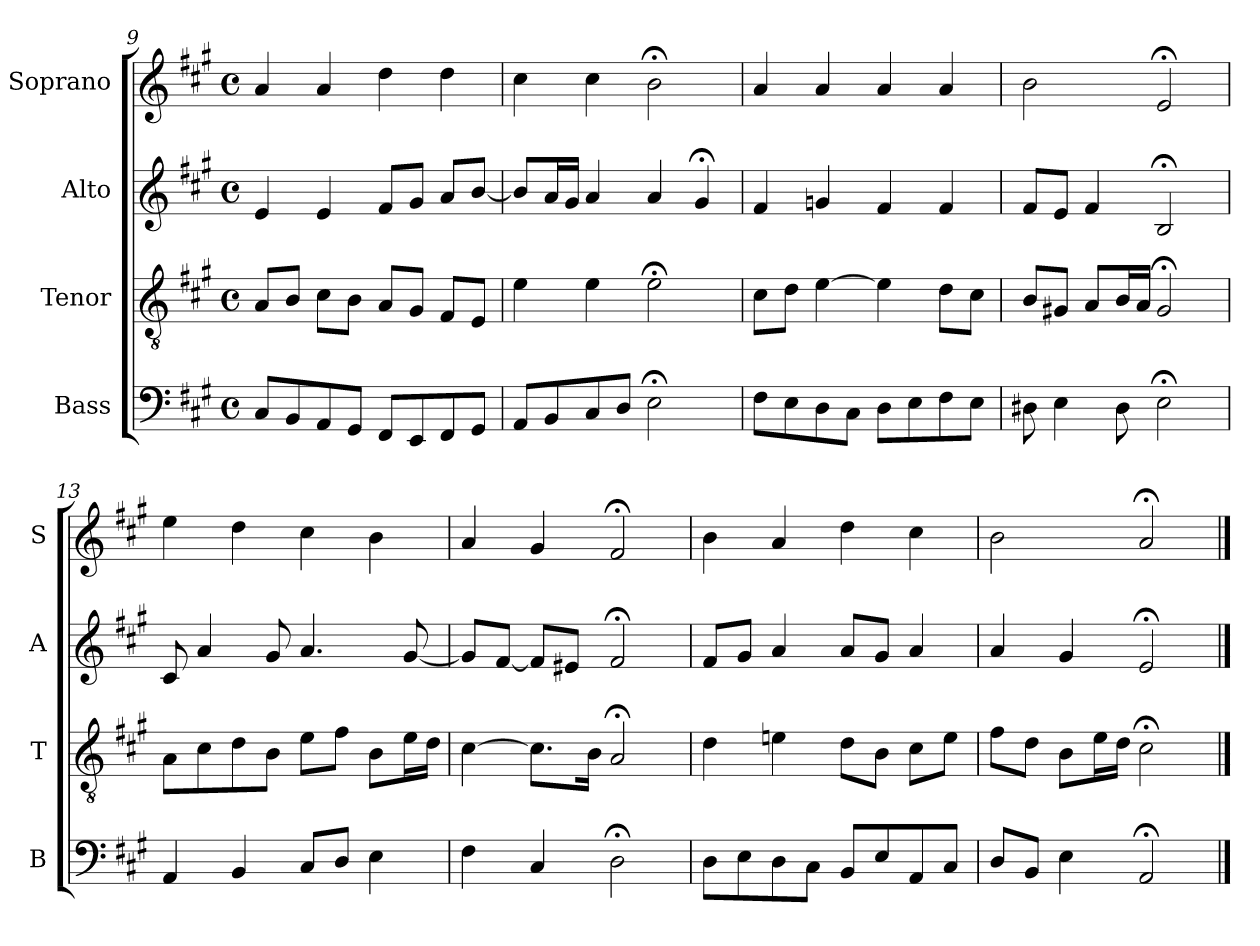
**kern	**kern	**kern	**kern
*part4	*part3	*part2	*part1
*staff4	*staff3	*staff2	*staff1
*I"Bass	*I"Tenor	*I"Alto	*I"Soprano
*I'B	*I'T	*I'A	*I'S
*clefF4	*clefGv2	*clefG2	*clefG2
*k[f#c#g#]	*k[f#c#g#]	*k[f#c#g#]	*k[f#c#g#]
*A:	*A:	*A:	*A:
*M4/4	*M4/4	*M4/4	*M4/4
*met(c)	*met(c)	*met(c)	*met(c)
=9	=9	=9	=9
8C#L	8AiL	4e	4ai
8BB	8BJ	.	.
8AA	8c#L	4e	4a
8GG#J	8BJ	.	.
8FF#L	8AL	8f#L	4dd
8EE	8G#J	8g#J	.
8FF#	8F#L	8aL	4dd
8GG#J	8EJ	[8bJ	.
=10	=10	=10	=10
8AAL	4e	8bL]	4cc#
8BB	.	16aL	.
.	.	16g#JJ	.
8C#	4e	4a	4cc#
8DJ	.	.	.
2E;<	2e;<	4a	2b;<
.	.	4g#;<	.
=11	=11	=11	=11
8F#L	8c#L	4f#	4a
8E	8dJ	.	.
8D	[4e	4gn	4a
8C#J	.	.	.
8DL	4e]	4f#	4a
8E	.	.	.
8F#	8dL	4f#	4a
8EJ	8c#J	.	.
=12	=12	=12	=12
8D#X	8BL	8f#L	2b
4E	8G#XJ	8eJ	.
.	8AL	4f#	.
8D#	16BL	.	.
.	16AJJ	.	.
2E;<	2G#;<	2B;<	2e;<
=13	=13	=13	=13
4AA	8AL	8c#	4ee
.	8c#	4a	.
4BB	8d	.	4dd
.	8BJ	8g#	.
8C#L	8eL	4.a	4cc#
8DJ	8f#J	.	.
4E	8BL	.	4b
.	16eL	[8g#	.
.	16dJJ	.	.
=14	=14	=14	=14
4F#	[4c#	8g#L]	4a
.	.	[8f#J	.
4C#	8.c#L]	8f#L]	4g#
.	.	8e#XJ	.
.	16BJk	.	.
2D;<	2A;<	2f#;<	2f#;<
=15	=15	=15	=15
8DL	4d	8f#L	4b
8E	.	8g#J	.
8D	4en	4a	4a
8C#J	.	.	.
8BBL	8dL	8aL	4dd
8E	8BJ	8g#J	.
8AA	8c#L	4a	4cc#
8C#J	8eJ	.	.
=16	=16	=16	=16
8DL	8f#L	4a	2b
8BBJ	8dJ	.	.
4E	8BL	4g#	.
.	16eL	.	.
.	16dJJ	.	.
2AA;<	2c#;<	2e;<	2a;<
==	==	==	==
*-	*-	*-	*-
